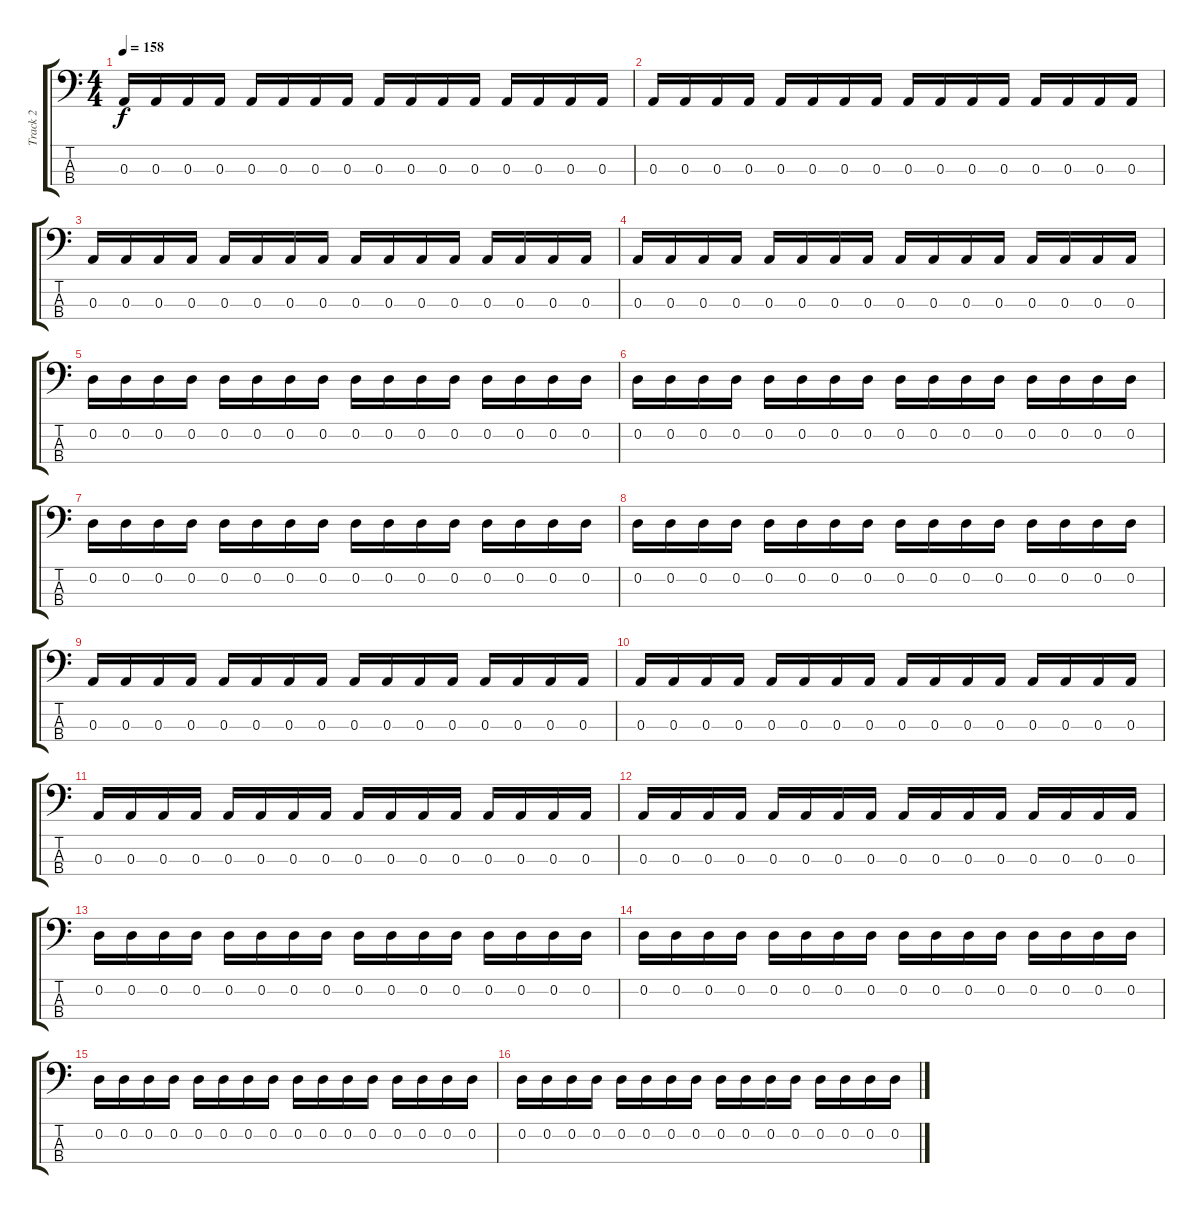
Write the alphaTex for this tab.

\track ("Track 2" "Track 2") {instrument electricbassfinger}
\staff {score tabs}
\tuning (G2 D2 A1 E1) {hide}
\ts (4 4)
\tempo 158
\clef f4
\ks c
0.3.16{dy f} 0.3.16 0.3.16 0.3.16 0.3.16 0.3.16 0.3.16 0.3.16 0.3.16 0.3.16 0.3.16 0.3.16 0.3.16 0.3.16 0.3.16 0.3.16 |
0.3.16 0.3.16 0.3.16 0.3.16 0.3.16 0.3.16 0.3.16 0.3.16 0.3.16 0.3.16 0.3.16 0.3.16 0.3.16 0.3.16 0.3.16 0.3.16 |
0.3.16 0.3.16 0.3.16 0.3.16 0.3.16 0.3.16 0.3.16 0.3.16 0.3.16 0.3.16 0.3.16 0.3.16 0.3.16 0.3.16 0.3.16 0.3.16 |
0.3.16 0.3.16 0.3.16 0.3.16 0.3.16 0.3.16 0.3.16 0.3.16 0.3.16 0.3.16 0.3.16 0.3.16 0.3.16 0.3.16 0.3.16 0.3.16 |
0.2.16 0.2.16 0.2.16 0.2.16 0.2.16 0.2.16 0.2.16 0.2.16 0.2.16 0.2.16 0.2.16 0.2.16 0.2.16 0.2.16 0.2.16 0.2.16 |
0.2.16 0.2.16 0.2.16 0.2.16 0.2.16 0.2.16 0.2.16 0.2.16 0.2.16 0.2.16 0.2.16 0.2.16 0.2.16 0.2.16 0.2.16 0.2.16 |
0.2.16 0.2.16 0.2.16 0.2.16 0.2.16 0.2.16 0.2.16 0.2.16 0.2.16 0.2.16 0.2.16 0.2.16 0.2.16 0.2.16 0.2.16 0.2.16 |
0.2.16 0.2.16 0.2.16 0.2.16 0.2.16 0.2.16 0.2.16 0.2.16 0.2.16 0.2.16 0.2.16 0.2.16 0.2.16 0.2.16 0.2.16 0.2.16 |
0.3.16 0.3.16 0.3.16 0.3.16 0.3.16 0.3.16 0.3.16 0.3.16 0.3.16 0.3.16 0.3.16 0.3.16 0.3.16 0.3.16 0.3.16 0.3.16 |
0.3.16 0.3.16 0.3.16 0.3.16 0.3.16 0.3.16 0.3.16 0.3.16 0.3.16 0.3.16 0.3.16 0.3.16 0.3.16 0.3.16 0.3.16 0.3.16 |
0.3.16 0.3.16 0.3.16 0.3.16 0.3.16 0.3.16 0.3.16 0.3.16 0.3.16 0.3.16 0.3.16 0.3.16 0.3.16 0.3.16 0.3.16 0.3.16 |
0.3.16 0.3.16 0.3.16 0.3.16 0.3.16 0.3.16 0.3.16 0.3.16 0.3.16 0.3.16 0.3.16 0.3.16 0.3.16 0.3.16 0.3.16 0.3.16 |
0.2.16 0.2.16 0.2.16 0.2.16 0.2.16 0.2.16 0.2.16 0.2.16 0.2.16 0.2.16 0.2.16 0.2.16 0.2.16 0.2.16 0.2.16 0.2.16 |
0.2.16 0.2.16 0.2.16 0.2.16 0.2.16 0.2.16 0.2.16 0.2.16 0.2.16 0.2.16 0.2.16 0.2.16 0.2.16 0.2.16 0.2.16 0.2.16 |
0.2.16 0.2.16 0.2.16 0.2.16 0.2.16 0.2.16 0.2.16 0.2.16 0.2.16 0.2.16 0.2.16 0.2.16 0.2.16 0.2.16 0.2.16 0.2.16 |
0.2.16 0.2.16 0.2.16 0.2.16 0.2.16 0.2.16 0.2.16 0.2.16 0.2.16 0.2.16 0.2.16 0.2.16 0.2.16 0.2.16 0.2.16 0.2.16
